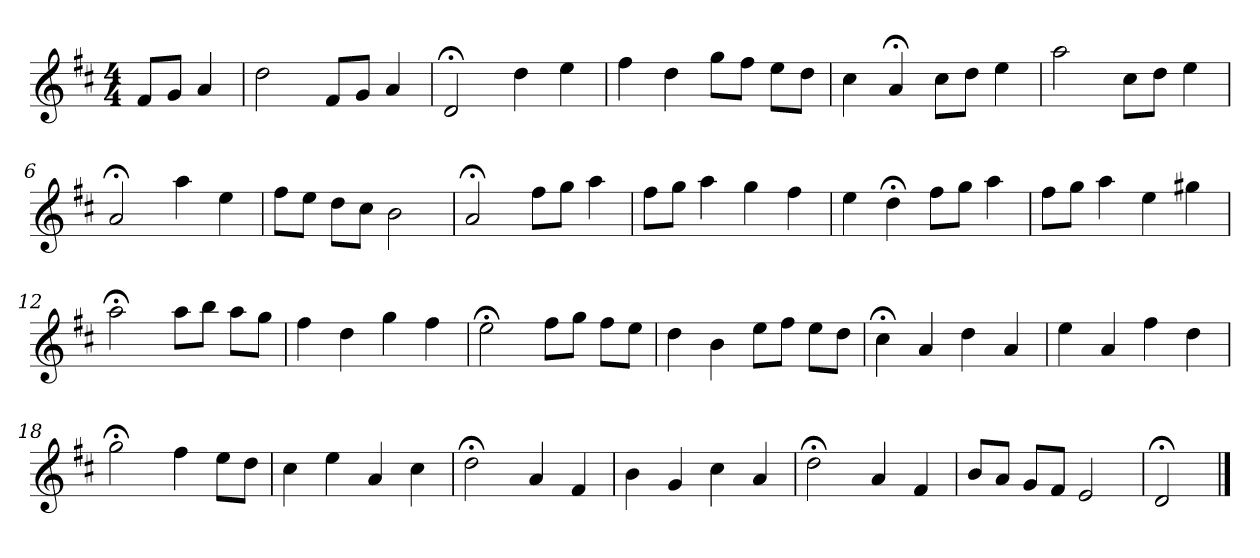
**kern
*part1
*staff1
*k[f#c#]
*D:
*M4/4
*MM120
=
8f#L
8gJ
4a
=1
2dd
8f#L
8gJ
4a
=2
2d;<
4dd
4ee
=3
4ff#
4dd
8ggL
8ff#J
8eeL
8ddJ
=4
4cc#
4a;<
8cc#L
8ddJ
4ee
=5
2aa
8cc#L
8ddJ
4ee
=6
2a;<
4aa
4ee
=7
8ff#L
8eeJ
8ddL
8cc#J
2b
=8
2a;<
8ff#L
8ggJ
4aa
=9
8ff#L
8ggJ
4aa
4gg
4ff#
=10
4ee
4dd;<
8ff#L
8ggJ
4aa
=11
8ff#L
8ggJ
4aa
4ee
4gg#X
=12
2aa;<
8aaL
8bbJ
8aaL
8ggJ
=13
4ff#
4dd
4gg
4ff#
=14
2ee;<
8ff#L
8ggJ
8ff#L
8eeJ
=15
4dd
4b
8eeL
8ff#J
8eeL
8ddJ
=16
4cc#;<
4a
4dd
4a
=17
4ee
4a
4ff#
4dd
=18
2gg;<
4ff#
8eeL
8ddJ
=19
4cc#
4ee
4a
4cc#
=20
2dd;<
4a
4f#
=21
4b
4g
4cc#
4a
=22
2dd;<
4a
4f#
=23
8bL
8aJ
8gL
8f#J
2e
=24
2d;<
==
*-
